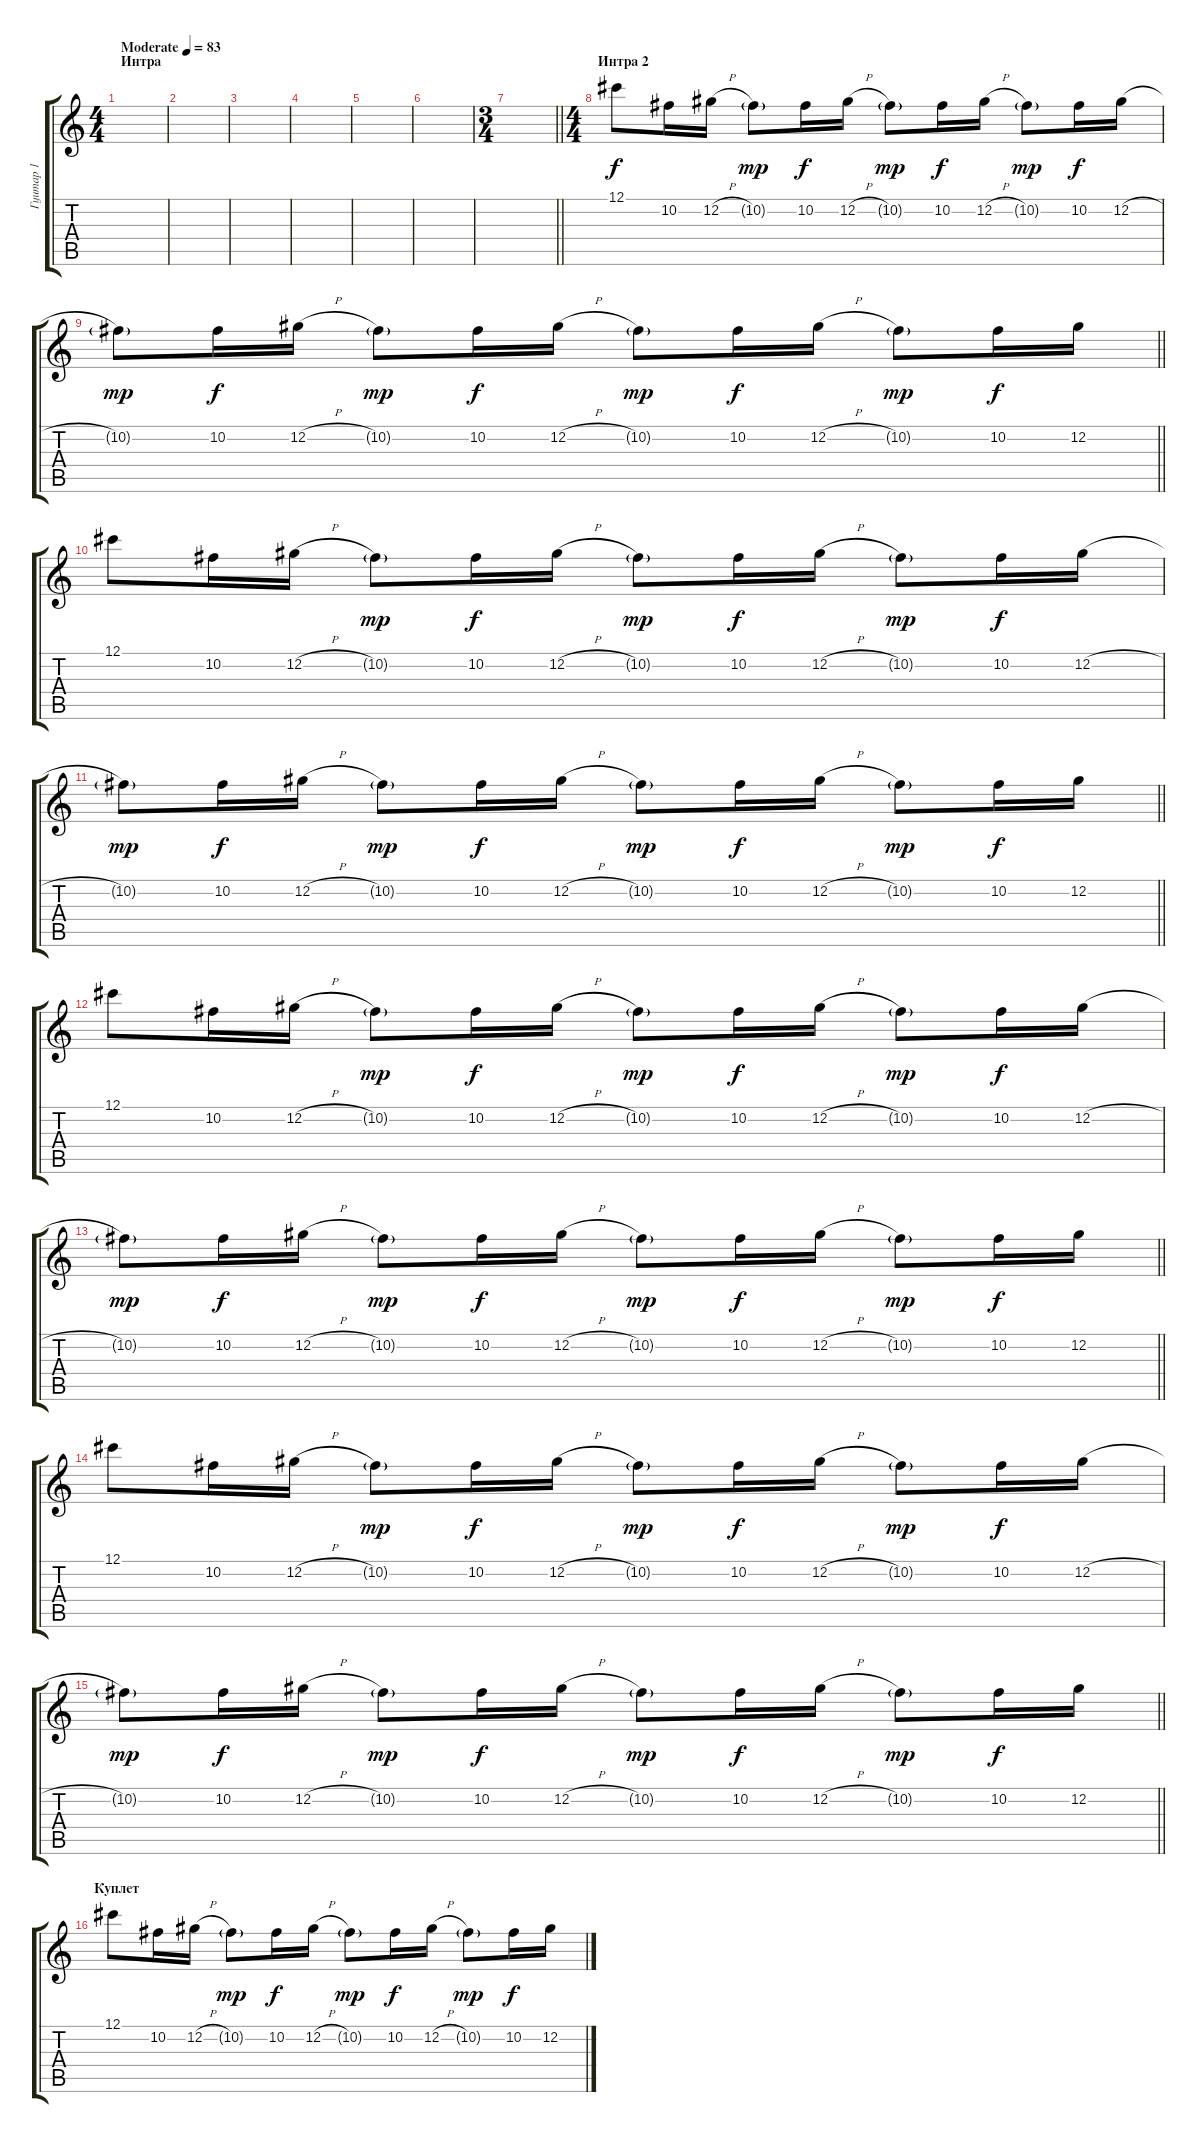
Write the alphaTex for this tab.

\track ("Гуитар 1" "Гуитар 1") {instrument acousticguitarsteel}
\staff {score tabs}
\tuning (Db4 Ab3 E3 B2 Gb2 B1) {hide}
\ts (4 4)
\section ("" "Интра")
\tempo (83 "Moderate")
\clef g2
\ks c
|
|
|
|
|
|
\ts (3 4)
\barLineRight lightlight
|
\ts (4 4)
\section ("" "Интра 2")
12.1.8{volume 14} 10.2.16 12.2{h}.16 10.2{g}.8{dy mp} 10.2.16{dy f} 12.2{h}.16 10.2{g}.8{dy mp} 10.2.16{dy f} 12.2{h}.16 10.2{g}.8{dy mp} 10.2.16{dy f} 12.2{h}.16 |
\barLineRight lightlight
10.2{g}.8{dy mp volume 2} 10.2.16{dy f} 12.2{h}.16 10.2{g}.8{dy mp} 10.2.16{dy f} 12.2{h}.16 10.2{g}.8{dy mp} 10.2.16{dy f} 12.2{h}.16 10.2{g}.8{dy mp} 10.2.16{dy f} 12.2.16 |
12.1.8{volume 14} 10.2.16 12.2{h}.16 10.2{g}.8{dy mp} 10.2.16{dy f} 12.2{h}.16 10.2{g}.8{dy mp} 10.2.16{dy f} 12.2{h}.16 10.2{g}.8{dy mp} 10.2.16{dy f} 12.2{h}.16 |
\barLineRight lightlight
10.2{g}.8{dy mp volume 2} 10.2.16{dy f} 12.2{h}.16 10.2{g}.8{dy mp} 10.2.16{dy f} 12.2{h}.16 10.2{g}.8{dy mp} 10.2.16{dy f} 12.2{h}.16 10.2{g}.8{dy mp} 10.2.16{dy f} 12.2.16 |
12.1.8{volume 14} 10.2.16 12.2{h}.16 10.2{g}.8{dy mp} 10.2.16{dy f} 12.2{h}.16 10.2{g}.8{dy mp} 10.2.16{dy f} 12.2{h}.16 10.2{g}.8{dy mp} 10.2.16{dy f} 12.2{h}.16 |
\barLineRight lightlight
10.2{g}.8{dy mp volume 2} 10.2.16{dy f} 12.2{h}.16 10.2{g}.8{dy mp} 10.2.16{dy f} 12.2{h}.16 10.2{g}.8{dy mp} 10.2.16{dy f} 12.2{h}.16 10.2{g}.8{dy mp} 10.2.16{dy f} 12.2.16 |
12.1.8{volume 14} 10.2.16 12.2{h}.16 10.2{g}.8{dy mp} 10.2.16{dy f} 12.2{h}.16 10.2{g}.8{dy mp} 10.2.16{dy f} 12.2{h}.16 10.2{g}.8{dy mp} 10.2.16{dy f} 12.2{h}.16 |
\barLineRight lightlight
10.2{g}.8{dy mp volume 2} 10.2.16{dy f} 12.2{h}.16 10.2{g}.8{dy mp} 10.2.16{dy f} 12.2{h}.16 10.2{g}.8{dy mp} 10.2.16{dy f} 12.2{h}.16 10.2{g}.8{dy mp} 10.2.16{dy f} 12.2.16 |
\section ("" "Куплет")
12.1.8{volume 14} 10.2.16 12.2{h}.16 10.2{g}.8{dy mp} 10.2.16{dy f} 12.2{h}.16 10.2{g}.8{dy mp} 10.2.16{dy f} 12.2{h}.16 10.2{g}.8{dy mp} 10.2.16{dy f} 12.2{h}.16
